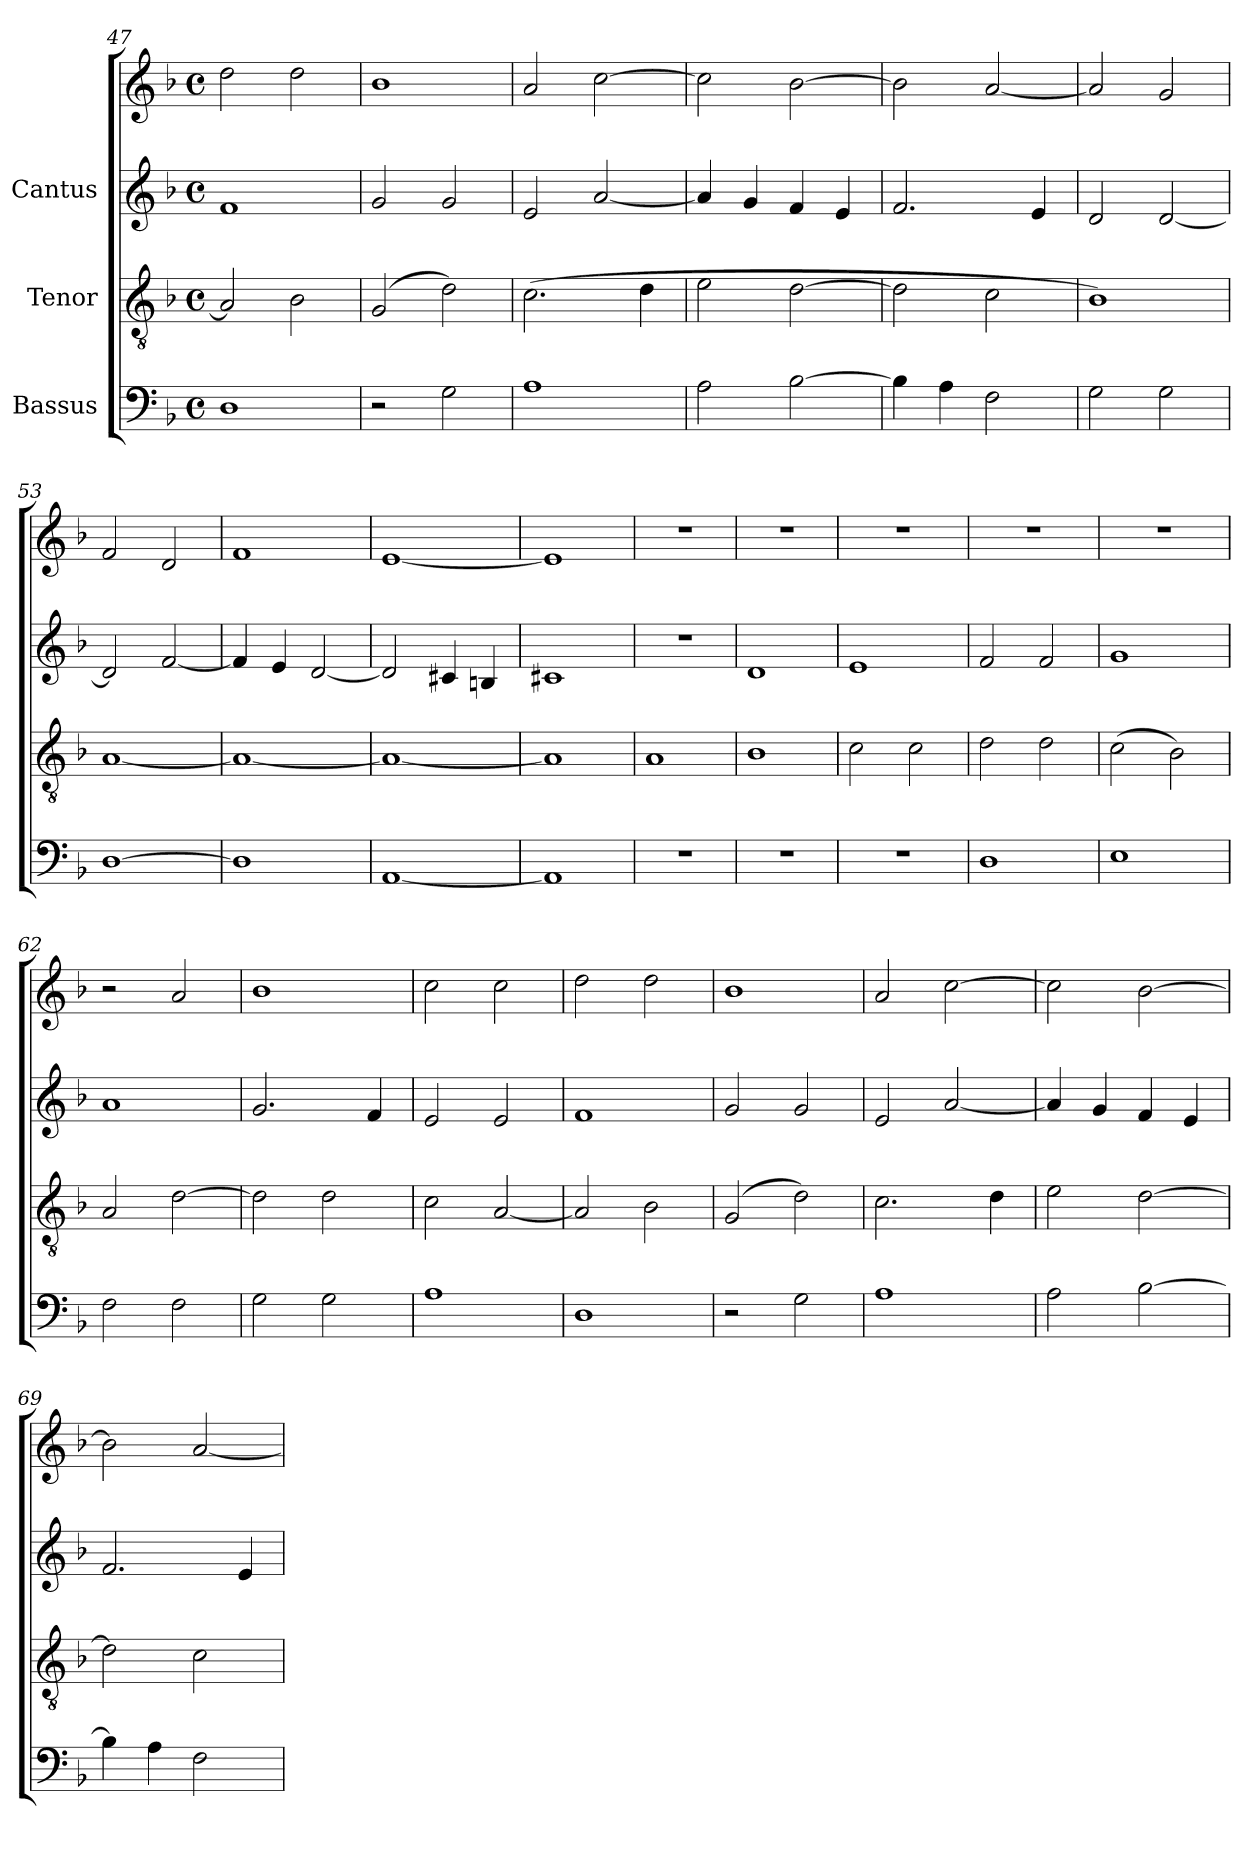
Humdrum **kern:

**kern	**kern	**kern	**kern
*part3	*part2	*part1	*part1
*staff4	*staff3	*staff2	*staff1
*I"Bassus	*I"Tenor	*I"Cantus	*
*clefF4	*clefGv2	*clefG2	*clefG2
*k[b-]	*k[b-]	*k[b-]	*k[b-]
*F:	*F:	*F:	*F:
*M4/4	*M4/4	*M4/4	*M4/4
*met(c)	*met(c)	*met(c)	*met(c)
=47	=47	=47	=47
1D	2A/]	1f	2dd\
.	2B-\	.	2dd\
=48	=48	=48	=48
2r	(<2G/	2g/	1b-
2G\	2d\)	2g/	.
=49	=49	=49	=49
1A	(>2.c\	2e/	2a/
.	.	[<2a/	[>2cc\
.	4d\	.	.
!!LO:PB:g=z
=50	=50	=50	=50
2A\	2e\	4a/]	2cc\]
.	.	4g/	.
[>2B-\	[>2d\	4f/	[>2b-\
.	.	4e/	.
=51	=51	=51	=51
4B-\]	2d\]	2.f/	2b-\]
4A\	.	.	.
2F\	2c\	.	[<2a/
.	.	4e/	.
=52	=52	=52	=52
2G\	1B-)	2d/	2a/]
2G\	.	[<2d/	2g/
=53	=53	=53	=53
[>1D	[<1A	2d/]	2f/
.	.	[<2f/	2d/
=54	=54	=54	=54
1D]	1A_<	4f/]	1f
.	.	4e/	.
.	.	[<2d/	.
=55	=55	=55	=55
[<1AA	1A_<	2d/]	[<1e
.	.	4c#X/	.
.	.	4Bn/	.
=56	=56	=56	=56
1AA]	1A]	1c#X	1e]
=57	=57	=57	=57
1r	1A	1r	1r
!!LO:LB:g=z
=58	=58	=58	=58
1r	1B-	1d	1r
=59	=59	=59	=59
1r	2c\	1e	1r
.	2c\	.	.
=60	=60	=60	=60
1D	2d\	2f/	1r
.	2d\	2f/	.
=61	=61	=61	=61
1E	(>2c\	1g	1r
.	2B-\)	.	.
=62	=62	=62	=62
2F\	2A/	1a	2r
2F\	[>2d\	.	2a/
=63	=63	=63	=63
2G\	2d\]	2.g/	1b-
2G\	2d\	.	.
.	.	4f/	.
=64	=64	=64	=64
1A	2c\	2e/	2cc\
.	[<2A/	2e/	2cc\
=65	=65	=65	=65
1D	2A/]	1f	2dd\
.	2B-\	.	2dd\
=66	=66	=66	=66
2r	(<2G/	2g/	1b-
2G\	2d\)	2g/	.
!!LO:LB:g=z
=67	=67	=67	=67
1A	2.c\	2e/	2a/
.	.	[<2a/	[>2cc\
.	4d\	.	.
=68	=68	=68	=68
2A\	2e\	4a/]	2cc\]
.	.	4g/	.
[>2B-\	[>2d\	4f/	[>2b-\
.	.	4e/	.
=69	=69	=69	=69
4B-\]	2d\]	2.f/	2b-\]
4A\	.	.	.
2F\	2c\	.	[<2a/
.	.	4e/	.
=	=	=	=
*-	*-	*-	*-
